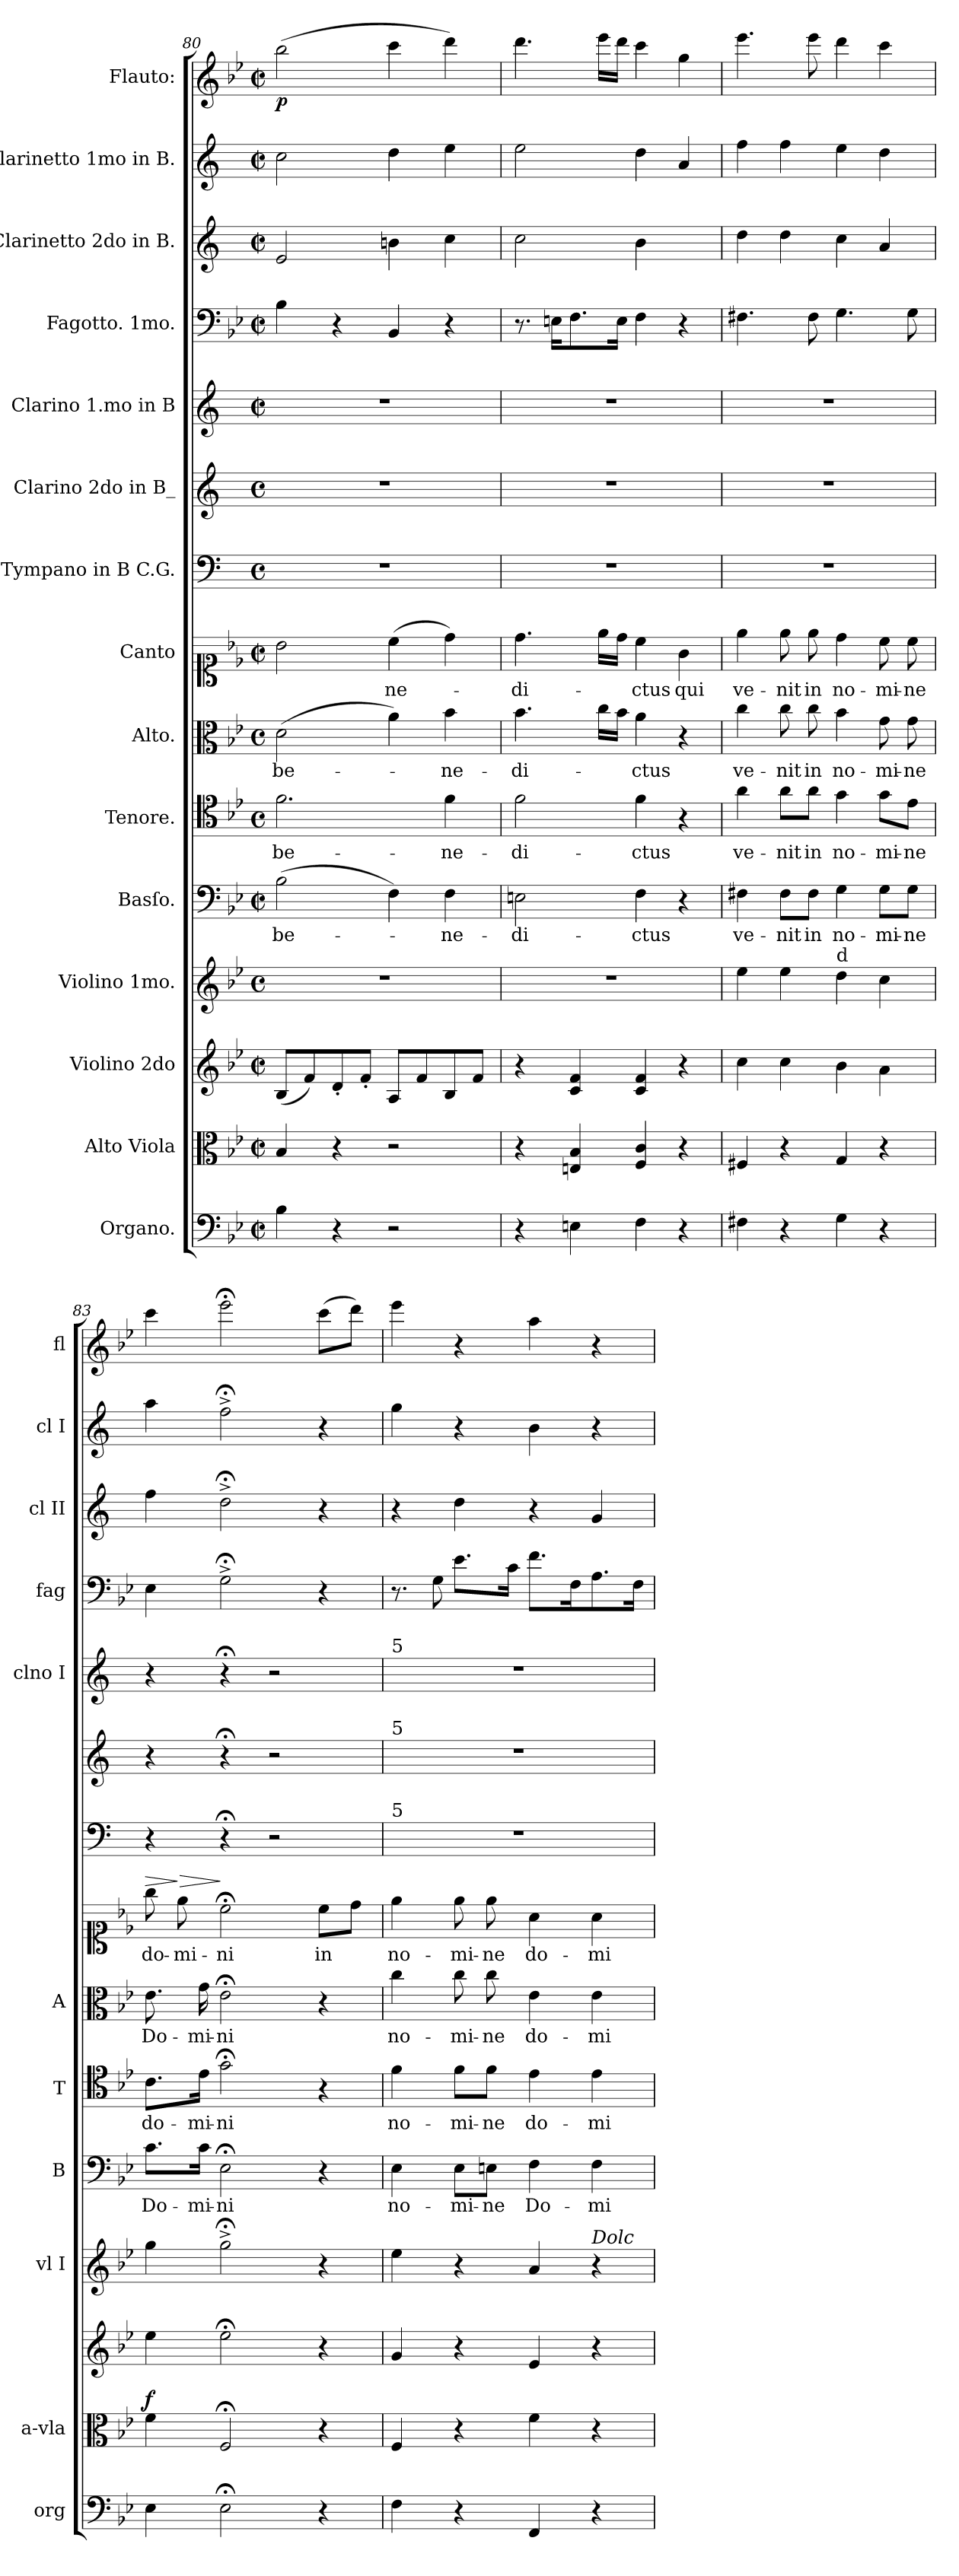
**kern	**kern	**dynam	**kern	**kern	**kern	**text	**kern	**text	**kern	**text	**kern	**text	**dynam	**kern	**kern	**kern	**kern	**kern	**kern	**kern	**dynam
*part15	*part14	*part14	*part13	*part12	*part11	*part11	*part10	*part10	*part9	*part9	*part8	*part8	*part8	*part7	*part6	*part5	*part4	*part3	*part2	*part1	*part1
*staff15	*staff14	*staff14	*staff13	*staff12	*staff11	*staff11	*staff10	*staff10	*staff9	*staff9	*staff8	*staff8	*staff8	*staff7	*staff6	*staff5	*staff4	*staff3	*staff2	*staff1	*staff1
*I"Organo.	*I"Alto Viola	*	*I"Violino 2do	*I"Violino 1mo.	*I"Basſo.	*	*I"Tenore.	*	*I"Alto.	*	*I"Canto	*	*	*I"Tympano in B C.G.	*I"Clarino 2do in B_	*I"Clarino 1.mo in B	*I"Fagotto. 1mo.	*I"Clarinetto 2do in B.	*I"Clarinetto 1mo in B.	*I"Flauto:	*
*I'org	*I'a-vla	*	*	*I'vl I	*I'B	*	*I'T	*	*I'A	*	*	*	*	*	*	*I'clno I	*I'fag	*I'cl II	*I'cl I	*I'fl	*
*clefF4	*clefC3	*	*clefG2	*clefG2	*clefF4	*	*clefC4	*	*clefC3	*	*clefC1	*	*	*clefF4	*clefG2	*clefG2	*clefF4	*clefG2	*clefG2	*clefG2	*
*	*	*	*	*	*	*	*	*	*	*	*	*	*	*ITrd1c2	*ITrd1c2	*ITrd1c2	*	*ITrd1c2	*ITrd1c2	*	*
*k[b-e-]	*k[b-e-]	*	*k[b-e-]	*k[b-e-]	*k[b-e-]	*	*k[b-e-]	*	*k[b-e-]	*	*k[b-e-]	*	*	*k[b-e-]	*k[b-e-]	*k[b-e-]	*k[b-e-]	*k[b-e-]	*k[b-e-]	*k[b-e-]	*
*B-:	*B-:	*	*B-:	*B-:	*B-:	*	*B-:	*	*B-:	*	*B-:	*	*	*	*	*	*B-:	*	*	*B-:	*
*M2/2	*M2/2	*	*M2/2	*M2/2	*M2/2	*	*M2/2	*	*M2/2	*	*M2/2	*	*	*M2/2	*M2/2	*M2/2	*M2/2	*M2/2	*M2/2	*M2/2	*
*met(c|)	*met(c|)	*	*met(c|)	*met(c)	*met(c|)	*	*met(c)	*	*met(c)	*	*met(c|)	*	*	*met(c)	*met(c)	*met(c|)	*met(c|)	*met(c|)	*met(c|)	*met(c|)	*
=80	=80	=80	=80	=80	=80	=80	=80	=80	=80	=80	=80	=80	=80	=80	=80	=80	=80	=80	=80	=80	=80
4B-\	4B-/	.	(8B-/L	1r	(2B-\	be-	2.f\	be-	(2d\	be-	2b-\	.	.	1r	1r	1r	4B-\	2d/	2b-\	(2bb-\	p
.	.	.	8f/)	.	.	.	.	.	.	.	.	.	.	.	.	.	.	.	.	.	.
4r	4r	.	8d'/	.	.	.	.	.	.	.	.	.	.	.	.	.	4r	.	.	.	.
.	.	.	8f'/J	.	.	.	.	.	.	.	.	.	.	.	.	.	.	.	.	.	.
2r	2r	.	8A/L	.	4F\)	.	.	.	4a\)	.	(4cc\	-ne-	.	.	.	.	4BB-/	4an\	4cc\	4ccc\	.
.	.	.	8f/	.	.	.	.	.	.	.	.	.	.	.	.	.	.	.	.	.	.
.	.	.	8B-/	.	4F\	-ne-	4f\	-ne-	4b-\	-ne-	4dd\)	.	.	.	.	.	4r	4b-\	4dd\	4ddd\)	.
.	.	.	8f/J	.	.	.	.	.	.	.	.	.	.	.	.	.	.	.	.	.	.
=81	=81	=81	=81	=81	=81	=81	=81	=81	=81	=81	=81	=81	=81	=81	=81	=81	=81	=81	=81	=81	=81
4r	4r	.	4r	1r	2En\	-di-	2f\	-di-	4.b-\	-di-	4.dd\	-di-	.	1r	1r	1r	8.r	2b-\	2dd\	4.ddd\	.
.	.	.	.	.	.	.	.	.	.	.	.	.	.	.	.	.	16En\KL	.	.	.	.
4En\	4En/ 4B-/	.	4c/ 4f/	.	.	.	.	.	.	.	.	.	.	.	.	.	8.F\	.	.	.	.
.	.	.	.	.	.	.	.	.	16cc\LL	.	16ee-\LL	.	.	.	.	.	.	.	.	16eee-\LL	.
.	.	.	.	.	.	.	.	.	16b-\JJ	.	16dd\JJ	.	.	.	.	.	16E\Jk	.	.	16ddd\JJ	.
4F\	4F/ 4c/	.	4c/ 4f/	.	4F\	-ctus	4f\	-ctus	4a\	-ctus	4cc\	-ctus	.	.	.	.	4F\	4a\	4cc\	4ccc\	.
4r	4r	.	4r	.	4r	.	4r	.	4r	.	4g\	qui	.	.	.	.	4r	4ryy	4g/	4gg\	.
=82	=82	=82	=82	=82	=82	=82	=82	=82	=82	=82	=82	=82	=82	=82	=82	=82	=82	=82	=82	=82	=82
4F#X\	4F#X/	.	4cc\	4ee-\	4F#X\	ve-	4a\	ve-	4cc\	ve-	4ee-\	ve-	.	1r	1r	1r	4.F#X\	4cc\	4ee-\	4.eee-\	.
4r	4r	.	4cc\	4ee-\	8F#\L	-nit	8a\L	-nit	8cc\	-nit	8ee-\	-nit	.	.	.	.	.	4cc\	4ee-\	.	.
.	.	.	.	.	8F#\J	in	8a\J	in	8cc\	in	8ee-\	in	.	.	.	.	8F#\	.	.	8eee-\	.
!	!	!	!	!LO:TX:a:t=d	!	!	!	!	!	!	!	!	!	!	!	!	!	!	!	!	!
4G\	4G/	.	4b-\	4dd\	4G\	no-	4g\	no-	4b-\	no-	4dd\	no-	.	.	.	.	4.G\	4b-\	4dd\	4ddd\	.
4r	4r	.	4a\	4cc\	8G\L	-mi-	8g\L	-mi-	8g\	-mi-	8cc\	-mi-	.	.	.	.	.	4g/	4cc\	4ccc\	.
.	.	.	.	.	8G\J	-ne	8e-\J	-ne	8g\	-ne	8cc\	-ne	.	.	.	.	8G\	.	.	.	.
=83	=83	=83	=83	=83	=83	=83	=83	=83	=83	=83	=83	=83	=83	=83	=83	=83	=83	=83	=83	=83	=83
!	!	!LO:DY:a	!	!	!	!	!	!	!	!	!	!	!LO:HP:a	!	!	!	!	!	!	!	!
4E-\	4f\	f	4ee-\	4gg\	8.c\L	Do-	8.c\L	do-	8.e-\	Do-	8gg\	do-	>	4r	4r	4r	4E-\	4ee-\	4gg\	4ccc\	.
!	!	!	!	!	!	!	!	!	!	!	!	!	!LO:HP:n=1:a	!	!	!	!	!	!	!	!
.	.	.	.	.	.	.	.	.	.	.	8ee-\	-mi-	] >	.	.	.	.	.	.	.	.
.	.	.	.	.	16c\Jk	-mi-	16e-\Jk	-mi-	16g\	-mi-	.	.	.	.	.	.	.	.	.	.	.
2E-;<\	2F;</	.	2ee-;<\	2gg;<^\	2E-;<\	-ni	2g;<\	-ni	2e-;<\	-ni	2cc;<\	-ni	]	4r;<	4r;<	4r;<	2G;<^<\	2cc;<^\	2ee-;<^\	2eee-;<\	.
.	.	.	.	.	.	.	.	.	.	.	.	.	.	2r	2r	2r	.	.	.	.	.
4r	4r	.	4r	4r	4r	.	4r	.	4r	.	8cc\L	in	.	.	.	.	4r	4r	4r	(8ccc\L	.
.	.	.	.	.	.	.	.	.	.	.	8dd\J	.	.	.	.	.	.	.	.	8ddd\J)	.
=84	=84	=84	=84	=84	=84	=84	=84	=84	=84	=84	=84	=84	=84	=84	=84	=84	=84	=84	=84	=84	=84
!	!	!	!	!	!	!	!	!	!	!	!	!	!	!	!	!LO:TX:a:t=5	!	!	!	!	!
!	!	!	!	!	!	!	!	!	!	!	!	!	!	!	!LO:TX:a:t=5	!	!	!	!	!	!
!	!	!	!	!	!	!	!	!	!	!	!	!	!	!LO:TX:a:t=5	!	!	!	!	!	!	!
4F\	4F/	.	4g/	4ee-\	4E-\	no-	4f\	no-	4cc\	no-	4ee-\	no-	.	1r	1r	1r	8.r	4r	4ff\	4eee-\	.
!	!	!	!	!	!	!	!	!	!	!	!	!	!	!	!	!	!LO:N:vis=8	!	!	!	!
.	.	.	.	.	.	.	.	.	.	.	.	.	.	.	.	.	16G\	.	.	.	.
4r	4r	.	4r	4r	8E-\L	-mi-	8f\L	-mi-	8cc\	-mi-	8ee-\	-mi-	.	.	.	.	8.e-\L	4cc\	4r	4r	.
.	.	.	.	.	8En\J	-ne	8f\J	-ne	8cc\	-ne	8ee-\	-ne	.	.	.	.	.	.	.	.	.
.	.	.	.	.	.	.	.	.	.	.	.	.	.	.	.	.	16c\Jk	.	.	.	.
4FF/	4f\	.	4e-/	4a/	4F\	Do-	4e-\	do-	4e-\	do-	4a\	do-	.	.	.	.	8.f\L	4r	4a\	4aa\	.
.	.	.	.	.	.	.	.	.	.	.	.	.	.	.	.	.	16F\K	.	.	.	.
!	!	!	!	!LO:TX:a:i:t=Dolc	!	!	!	!	!	!	!	!	!	!	!	!	!	!	!	!	!
4r	4r	.	4r	4r	4F\	-mi-	4e-\	-mi-	4e-\	-mi-	4a\	-mi-	.	.	.	.	8.A\	4f/	4r	4r	.
.	.	.	.	.	.	.	.	.	.	.	.	.	.	.	.	.	16F\Jk	.	.	.	.
=	=	=	=	=	=	=	=	=	=	=	=	=	=	=	=	=	=	=	=	=	=
*-	*-	*-	*-	*-	*-	*-	*-	*-	*-	*-	*-	*-	*-	*-	*-	*-	*-	*-	*-	*-	*-
